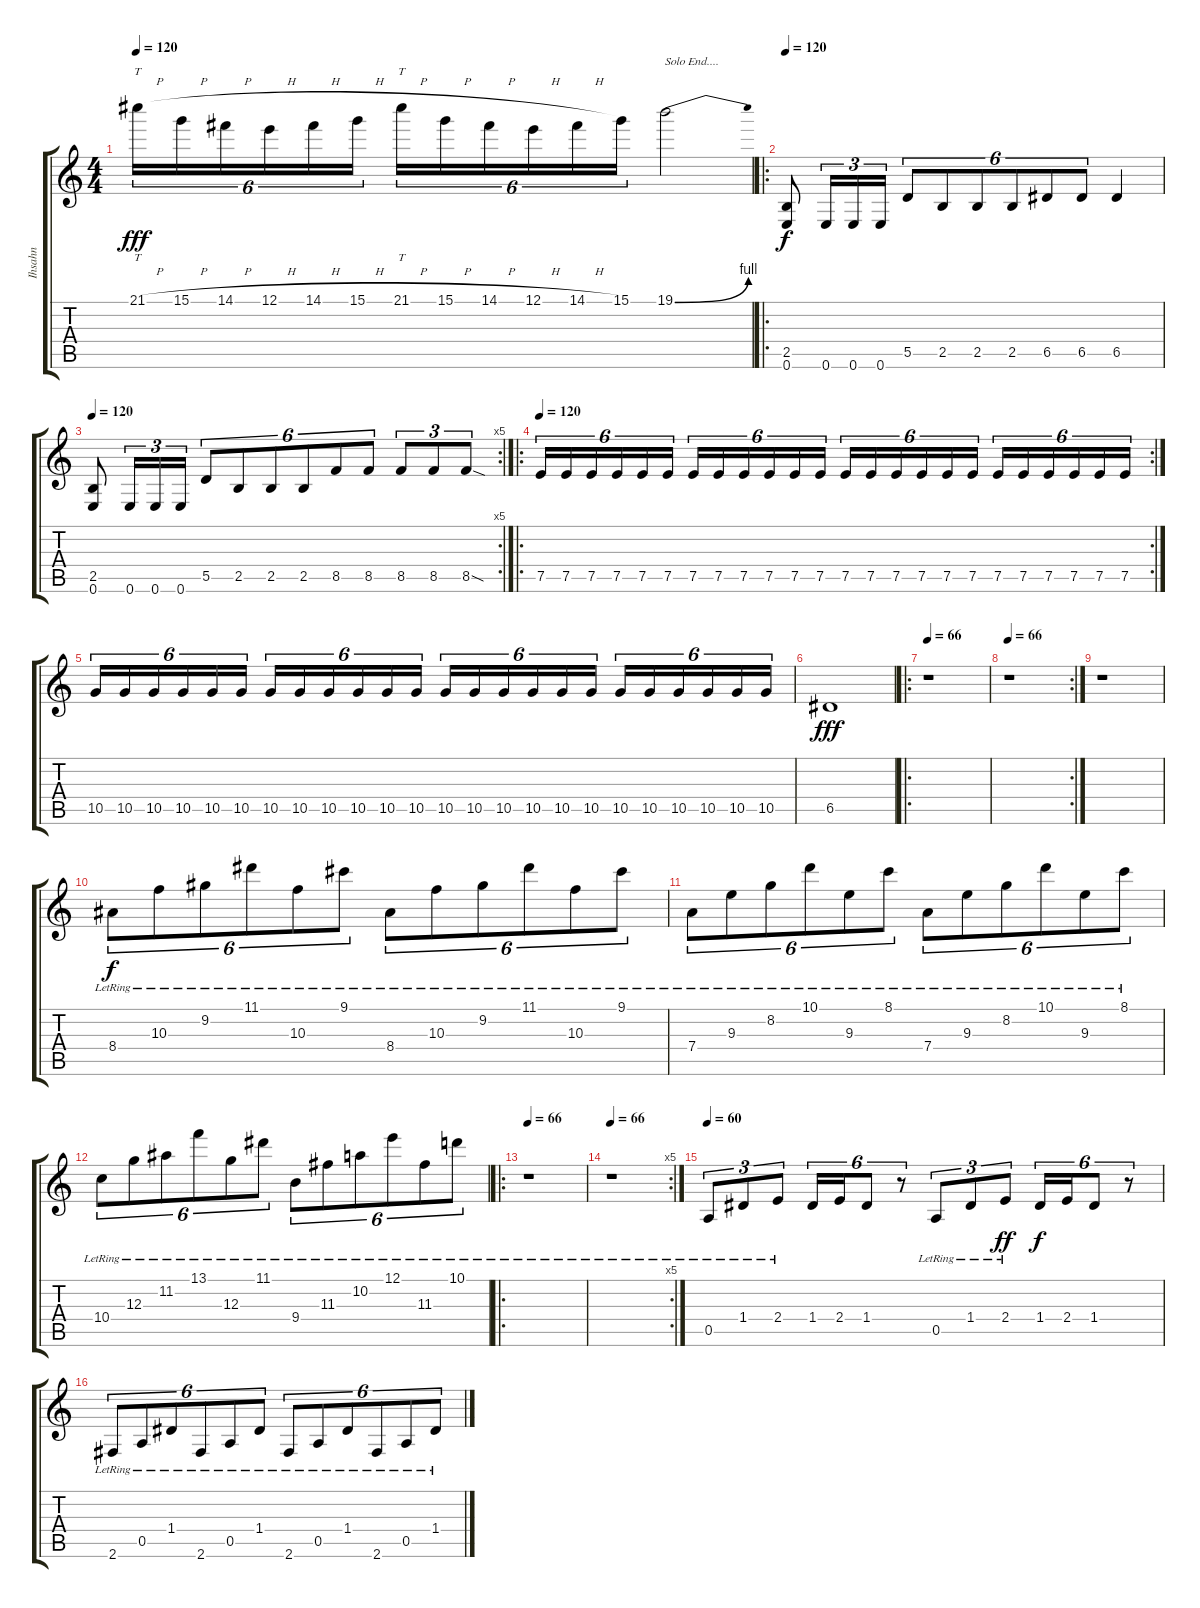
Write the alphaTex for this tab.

\track ("Ihsahn" "Ihsahn") {instrument distortionguitar}
\staff {score tabs}
\tuning (E4 B3 G3 D3 A2 E2) {hide}
\ts (4 4)
\tempo 120
\clef g2
\ks c
21.1{h}.16{tt tu (6 4) dy fff} 15.1{h}.16{tu (6 4)} 14.1{h}.16{tu (6 4)} 12.1{h}.16{tu (6 4)} 14.1{h}.16{tu (6 4)} 15.1{h}.16{tu (6 4)} 21.1{h}.16{tt tu (6 4)} 15.1{h}.16{tu (6 4)} 14.1{h}.16{tu (6 4)} 12.1{h}.16{tu (6 4)} 14.1{h}.16{tu (6 4)} 15.1.16{tu (6 4)} 19.1{be (bend 0 0 60 4)}.2{txt "Solo End...."} |
\ro
\tempo 120
(2.5 0.6).8{dy f} 0.6.16{tu (3 2)} 0.6.16{tu (3 2)} 0.6.16{tu (3 2)} 5.5.8{tu (6 4)} 2.5.8{tu (6 4)} 2.5.8{tu (6 4)} 2.5.8{tu (6 4)} 6.5.8{tu (6 4)} 6.5.8{tu (6 4)} 6.5.4 |
\rc 5
\tempo 120
(2.5 0.6).8 0.6.16{tu (3 2)} 0.6.16{tu (3 2)} 0.6.16{tu (3 2)} 5.5.8{tu (6 4)} 2.5.8{tu (6 4)} 2.5.8{tu (6 4)} 2.5.8{tu (6 4)} 8.5.8{tu (6 4)} 8.5.8{tu (6 4)} 8.5.8{tu (3 2)} 8.5.8{tu (3 2)} 8.5{sod}.8{tu (3 2)} |
\ro
\rc 2
\tempo 120
7.5.16{tu (6 4)} 7.5.16{tu (6 4)} 7.5.16{tu (6 4)} 7.5.16{tu (6 4)} 7.5.16{tu (6 4)} 7.5.16{tu (6 4)} 7.5.16{tu (6 4)} 7.5.16{tu (6 4)} 7.5.16{tu (6 4)} 7.5.16{tu (6 4)} 7.5.16{tu (6 4)} 7.5.16{tu (6 4)} 7.5.16{tu (6 4)} 7.5.16{tu (6 4)} 7.5.16{tu (6 4)} 7.5.16{tu (6 4)} 7.5.16{tu (6 4)} 7.5.16{tu (6 4)} 7.5.16{tu (6 4)} 7.5.16{tu (6 4)} 7.5.16{tu (6 4)} 7.5.16{tu (6 4)} 7.5.16{tu (6 4)} 7.5.16{tu (6 4)} |
10.5.16{tu (6 4)} 10.5.16{tu (6 4)} 10.5.16{tu (6 4)} 10.5.16{tu (6 4)} 10.5.16{tu (6 4)} 10.5.16{tu (6 4)} 10.5.16{tu (6 4)} 10.5.16{tu (6 4)} 10.5.16{tu (6 4)} 10.5.16{tu (6 4)} 10.5.16{tu (6 4)} 10.5.16{tu (6 4)} 10.5.16{tu (6 4)} 10.5.16{tu (6 4)} 10.5.16{tu (6 4)} 10.5.16{tu (6 4)} 10.5.16{tu (6 4)} 10.5.16{tu (6 4)} 10.5.16{tu (6 4)} 10.5.16{tu (6 4)} 10.5.16{tu (6 4)} 10.5.16{tu (6 4)} 10.5.16{tu (6 4)} 10.5.16{tu (6 4)} |
6.5.1{dy fff} |
\ro
\tempo 66
r.1 |
\rc 2
\tempo 66
r.1 |
r.1 |
8.4{lr}.8{tu (6 4) dy f} 10.3{lr}.8{tu (6 4)} 9.2{lr}.8{tu (6 4)} 11.1{lr}.8{tu (6 4)} 10.3{lr}.8{tu (6 4)} 9.1{lr}.8{tu (6 4)} 8.4{lr}.8{tu (6 4)} 10.3{lr}.8{tu (6 4)} 9.2{lr}.8{tu (6 4)} 11.1{lr}.8{tu (6 4)} 10.3{lr}.8{tu (6 4)} 9.1{lr}.8{tu (6 4)} |
7.4{lr}.8{tu (6 4)} 9.3{lr}.8{tu (6 4)} 8.2{lr}.8{tu (6 4)} 10.1{lr}.8{tu (6 4)} 9.3{lr}.8{tu (6 4)} 8.1{lr}.8{tu (6 4)} 7.4{lr}.8{tu (6 4)} 9.3{lr}.8{tu (6 4)} 8.2{lr}.8{tu (6 4)} 10.1{lr}.8{tu (6 4)} 9.3{lr}.8{tu (6 4)} 8.1{lr}.8{tu (6 4)} |
10.4{lr}.8{tu (6 4)} 12.3{lr}.8{tu (6 4)} 11.2{lr}.8{tu (6 4)} 13.1{lr}.8{tu (6 4)} 12.3{lr}.8{tu (6 4)} 11.1{lr}.8{tu (6 4)} 9.4{lr}.8{tu (6 4)} 11.3{lr}.8{tu (6 4)} 10.2{lr}.8{tu (6 4)} 12.1{lr}.8{tu (6 4)} 11.3{lr}.8{tu (6 4)} 10.1{lr}.8{tu (6 4)} |
\ro
\tempo 66
r.1 |
\rc 5
\tempo 66
r.1 |
\tempo 60
0.5{lr}.8{tu (3 2) instrument acousticguitarsteel} 1.4{lr}.8{tu (3 2)} 2.4{lr}.8{tu (3 2)} 1.4.16{tu (6 4)} 2.4.16{tu (6 4)} 1.4.8{tu (6 4)} r.8{tu (6 4)} 0.5{lr}.8{tu (3 2)} 1.4{lr}.8{tu (3 2)} 2.4{lr}.8{tu (3 2) dy ff} 1.4.16{tu (6 4) dy f} 2.4.16{tu (6 4)} 1.4.8{tu (6 4)} r.8{tu (6 4)} |
2.6{lr}.8{tu (6 4)} 0.5{lr}.8{tu (6 4)} 1.4{lr}.8{tu (6 4)} 2.6{lr}.8{tu (6 4)} 0.5{lr}.8{tu (6 4)} 1.4{lr}.8{tu (6 4)} 2.6{lr}.8{tu (6 4)} 0.5{lr}.8{tu (6 4)} 1.4{lr}.8{tu (6 4)} 2.6{lr}.8{tu (6 4)} 0.5{lr}.8{tu (6 4)} 1.4{lr}.8{tu (6 4)}
